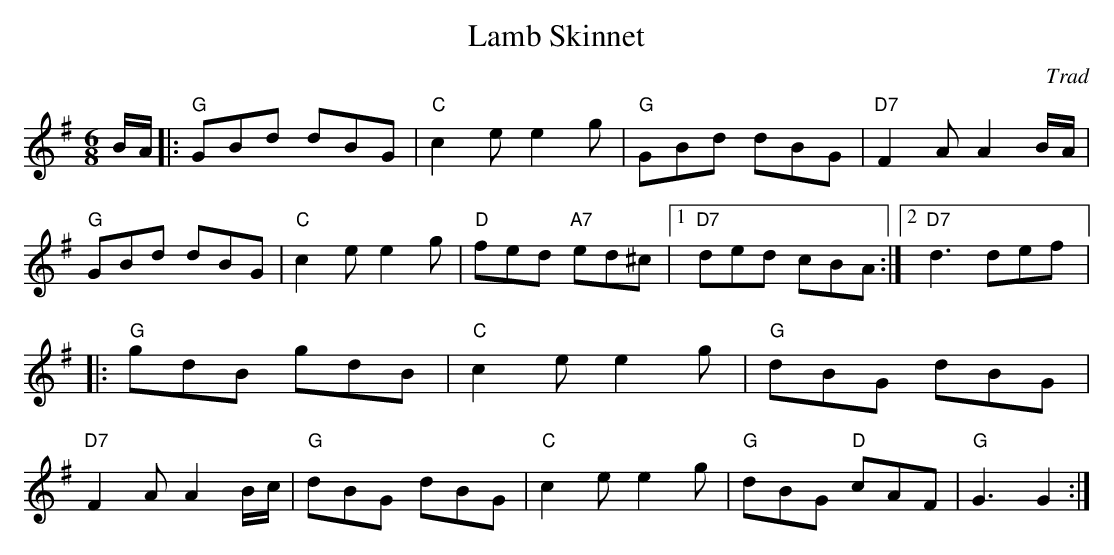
X:1
T:Lamb Skinnet
C:Trad
M:6/8
L:1/8
E:12
K:G
B/A/|:"G"GBd dBG|"C"c2 e e2 g|"G"GBd dBG|"D7"F2 A A2 B/A/|"G"GBd dBG|\
"C"c2 e e2 g|"D"fed "A7"ed^c|1 "D7"ded cBA:|2 "D7"d3 def|:"G"gdB gdB|"C"c2 e e2 g|\
"G"dBG dBG|"D7"F2 A A2 B/c/|"G"dBG dBG|"C"c2 e e2 g|"G"dBG "D"cAF|"G"G3 G2:|**
